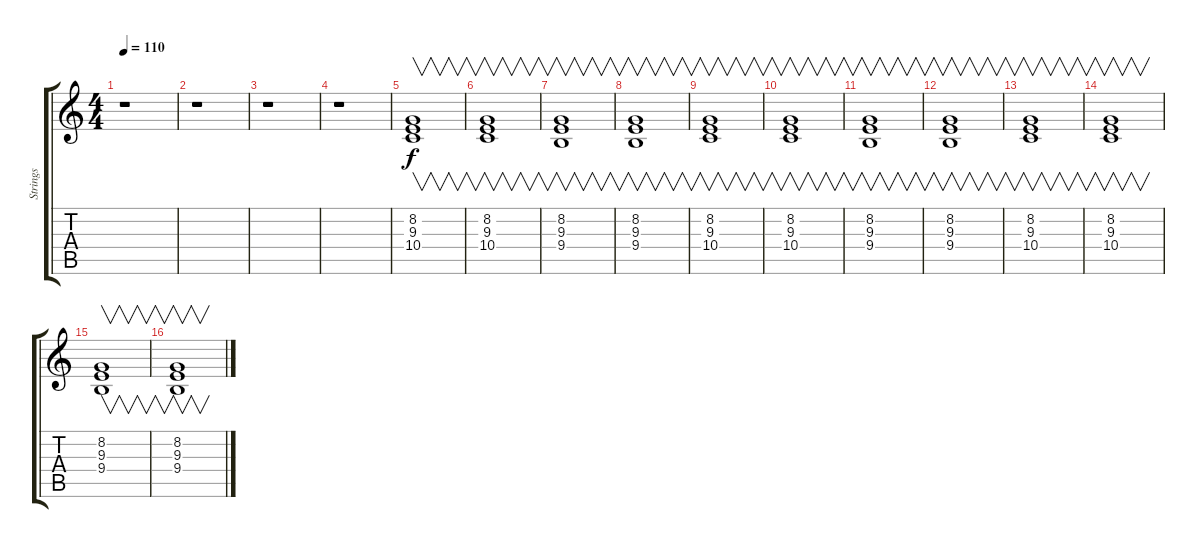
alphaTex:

\track ("Strings" "Strings") {instrument stringensemble1}
\staff {score tabs}
\tuning (E4 B3 G3 D3 A2 E2) {hide}
\ts (4 4)
\tempo 110
\clef g2
\ks c
r.1{dy f instrument stringensemble1} |
r.1 |
r.1 |
r.1 |
(8.2 9.3 10.4).1{v} |
(8.2 9.3 10.4).1{v} |
(8.2 9.3 9.4).1{v} |
(8.2 9.3 9.4).1{v} |
(8.2 9.3 10.4).1{v} |
(8.2 9.3 10.4).1{v} |
(8.2 9.3 9.4).1{v} |
(8.2 9.3 9.4).1{v} |
(8.2 9.3 10.4).1{v} |
(8.2 9.3 10.4).1{v} |
(8.2 9.3 9.4).1{v} |
(8.2 9.3 9.4).1{v}
